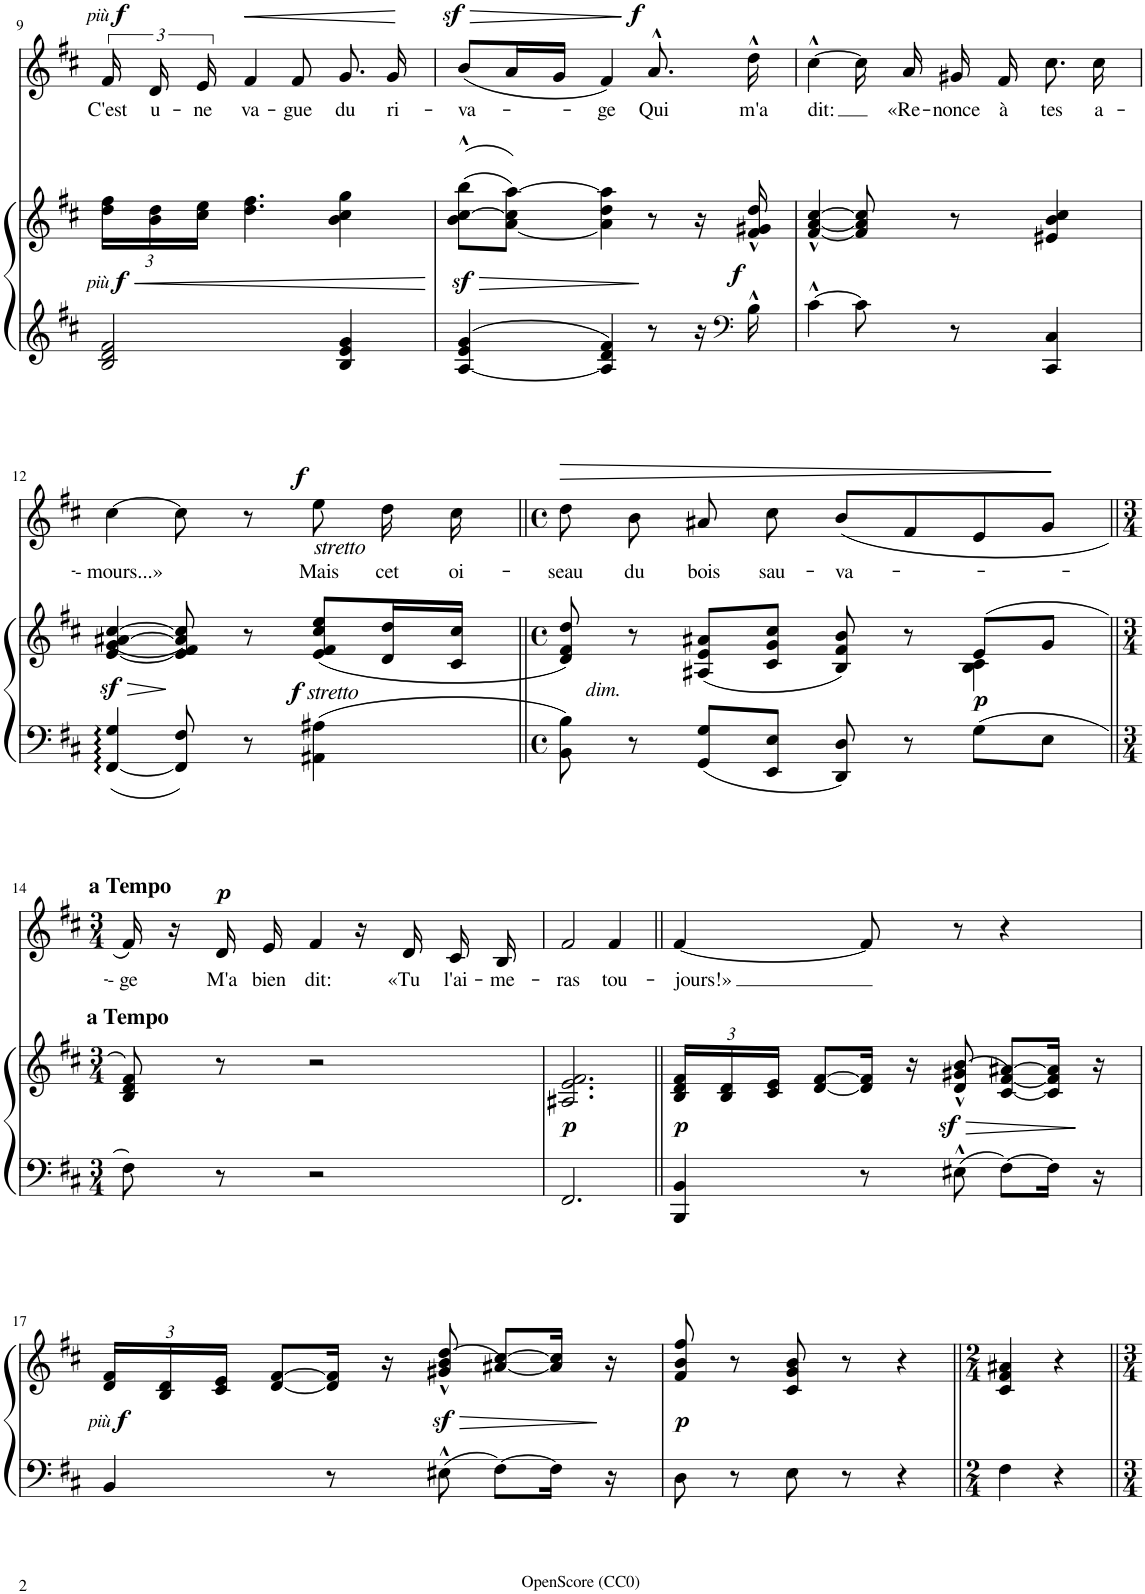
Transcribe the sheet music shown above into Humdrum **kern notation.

**kern	**kern	**dynam	**kern	**text	**dynam
*part2	*part2	*part2	*part1	*part1	*part1
*staff3	*staff2	*staff2/3	*staff1	*staff1	*staff1
*I"Piano	*	*	*I"Chant Voice	*	*
*I'Pno	*	*	*	*	*
!!LO:PB:g=z
*clefG2	*clefG2	*	*clefG2	*	*
*k[f#c#]	*k[f#c#]	*	*k[f#c#]	*	*
*M3/4	*M3/4	*	*M3/4	*	*
*	*Xbrackettup	*	*	*	*
=9	=9	=9	=9	=9	=9
!	!	!LO:HP:b	!	!LO:LY:b	!
!	!	!LO:DY:n=1:b	!	!	!
!	!	!LO:DY:n=2:b	!	!	!LO:DY:a
!	!	!	!	!	!LO:DY:n=1:a
2B/ 2d/ 2f#/	24dd\ 24ff#\LL	< other-dynamics f	24f#/	C'est	other-dynamics f
!	!	!	!	!LO:LY:b	!
.	24b\ 24dd\	.	24d/	u-	.
!	!	!	!	!LO:LY:b	!
.	24cc#\ 24ee\JJ	.	24e/	-ne	.
!	!	!	!	!LO:LY:b	!LO:HP:b
.	4.dd\ 4.ff#\	.	4f#/	va-	<
!	!	!	!	!LO:LY:b	!
.	.	.	8f#/	-gue	.
!	!	!	!	!LO:LY:b	!
4B/ 4e/ 4g/	4b\ 4cc#\ 4gg\	.	8.g/	du	.
!	!	!	!	!LO:LY:b	!
.	.	.	16g/	ri-	[
.	.	[	.	.	.
=10	=10	=10	=10	=10	=10
!	!	!LO:HP:b	!	!LO:LY:b	!LO:HP:b
[4A/ 4e/ 4g/	(>(8b\z<^^ [8cc#\z<^^ 8bb\z<^^L	>	(8bz>/L	-va-	>
.	[8a\ 8cc#\] [8aa\J))	.	16a/L	.	.
.	.	.	16g/JJ	.	.
!	!	!	!	!LO:LY:b	!
4A/] 4d/ 4f#/	4a\] 4dd\ 4aa\]	.	4f#/)	-ge	.
!	!	!	!	!LO:LY:b	!LO:DY:n=1:a
8r	8r	]	8.a^^/	Qui	] f
16r	16r	.	.	.	.
*clefF4	*	*	*	*	*
!	!	!LO:DY:b	!	!LO:LY:b	!
16B^^\	16f#/^^ 16g#X/^^ 16dd/^^	f	16dd^^\	m'a	.
=11	=11	=11	=11	=11	=11
!	!	!	!	!LO:LY:b	!
[4c#^^\	[4f#/^^ [4a/^^ [4cc#/^^	.	[4cc#^^\	dit:	.
8c#\]	8f#/] 8a/] 8cc#/]	.	16cc#\]	.	.
!	!	!	!	!LO:LY:b	!
.	.	.	16a/	«Re-	.
!	!	!	!	!LO:LY:b	!
8r	8r	.	16g#X/	-nonce	.
!	!	!	!	!LO:LY:b	!
.	.	.	16f#/	à	.
!	!	!	!	!LO:LY:b	!
4CC#/ 4C#/	4e#X/ 4b/ 4cc#/	.	8.cc#\	tes	.
!	!	!	!	!LO:LY:b	!
.	.	.	16cc#\	a-	.
!!LO:LB:g=z
=12	=12	=12	=12	=12	=12
!	!	!LO:HP:b	!	!LO:LY:b	!
[4FF#/ 4G/	(<[4e/z< 4g/z< [>4a#X/z< [4cc#/z<	>	[4cc#\	-- mours...»	.
8FF#/] 8F#/	8e/] 8f#/ 8a#/] 8cc#/])	]	8cc#\]	.	.
8r	8r	.	8r	.	.
!	!	!	!LO:TX:b:i:t=stretto	!	!
!	!LO:TX:b:i:t=stretto	!	!	!	!
!	!	!LO:DY:b	!	!LO:LY:b	!LO:DY:a
4AA#X\ 4A#X\	(8e/ 8f#/ 8cc#/ 8ee/L	f	8ee\	Mais	f
!	!	!	!	!LO:LY:b	!
.	16d/ 16dd/L	.	16dd\	cet	.
!	!	!	!	!LO:LY:b	!
.	16c#/ 16cc#/JJ	.	16cc#\	oi-	.
=13||	=13||	=13||	=13||	=13||	=13||
*M4/4	*M4/4	*	*M4/4	*	*
*met(c)	*met(c)	*	*met(c)	*	*
*	*^	*	*	*	*
!	!LO:TX:b:i:t=dim.	!	!	!	!	!
!	!	!	!	!	!LO:LY:b	!LO:HP:b
8BB\ 8B\	8d/ 8f#/ 8dd/)	2.ryy	.	8dd\	-seau	>
!	!	!	!	!	!LO:LY:b	!
8r	8r	.	.	8b\	du	.
!	!	!	!	!	!LO:LY:b	!
8GG/ 8G/L	(<8A#X/ 8e/ 8a#X/L	.	.	8a#X/	bois	.
!	!	!	!	!	!LO:LY:b	!
8EE/ 8E/J	8c#/ 8g/ 8cc#/J	.	.	8cc#\	sau-	.
!	!	!	!	!	!LO:LY:b	!
8DD/ 8D/	8B/ 8f#/ 8b/)	.	.	(8b/L	-va-	.
8r	8r	.	.	8f#/	.	.
!	!	!	!LO:DY:b	!	!	!
8G\L	(8e/L	4B\ 4c#\	p	8e/	.	.
8E\J	8g/J	.	.	8g/J	.	]
*	*v	*v	*	*	*	*
!!LO:LB:g=z
=14||	=14||	=14||	=14||	=14||	=14||
*M3/4	*M3/4	*	*M3/4	*	*
!	!	!	!LO:TX:a:B:t=a Tempo	!	!
!	!LO:TX:a:B:t=a Tempo	!	!	!	!
!	!	!	!	!LO:LY:b	!
8F#\	8B/ 8d/ 8f#/)	.	16f#/)	-- ge	.
.	.	.	16r	.	.
!	!	!	!	!LO:LY:b	!LO:DY:a
8r	8r	.	16d/	M'a	p
!	!	!	!	!LO:LY:b	!
.	.	.	16e/	bien	.
!	!	!	!	!LO:LY:b	!
2r	2r	.	4f#/	dit:	.
.	.	.	16r	.	.
!	!	!	!	!LO:LY:b	!
.	.	.	16d/	«Tu	.
!	!	!	!	!LO:LY:b	!
.	.	.	16c#/	l'ai-	.
!	!	!	!	!LO:LY:b	!
.	.	.	16B/	-me-	.
=15	=15	=15	=15	=15	=15
!	!	!LO:DY:b	!	!LO:LY:b	!
2.FF#/	2.A#X/ 2.e/ 2.f#/	p	2f#/	-ras	.
!	!	!	!	!LO:LY:b	!
.	.	.	4f#/	tou-	.
=16||	=16||	=16||	=16||	=16||	=16||
!	!	!LO:DY:b	!	!LO:LY:b	!
4BBB/ 4BB/	24B/ 24d/ 24f#/LL	p	[4f#/	-jours!»	.
.	24B/ 24d/	.	.	.	.
.	24c#/ 24e/JJ	.	.	.	.
.	[8d/ [8f#/L	.	.	.	.
8r	16d/] 16f#/]Jk	.	8f#/]	.	.
.	16r	.	.	.	.
!	!	!LO:HP:b	!	!	!
8E#X^^\	(>8d/z<^^ 8g#X/z<^^ 8b/z<^^	>	8r	.	.
[8F#\L	[8c#/ [8f#/ [8a#X/L)	.	4r	.	.
16F#\Jk]	16c#/] 16f#/] 16a#/]Jk	.	.	.	.
16r	16r	]	.	.	.
!!LO:LB:g=z
=17	=17	=17	=17	=17	=17
!	!	!LO:DY:b	!	!	!
!	!	!LO:DY:n=1:b	!	!	!
4BB/	24d/ 24f#/LL	other-dynamics f	2.r	.	.
.	24B/ 24d/	.	.	.	.
.	24c#/ 24e/JJ	.	.	.	.
.	[8d/ [8f#/L	.	.	.	.
8r	16d/] 16f#/]Jk	.	.	.	.
.	16r	.	.	.	.
!	!	!LO:HP:b	!	!	!
8E#X^^\	(>8g#X/z<^^ 8b/z<^^ 8dd/z<^^	>	.	.	.
[8F#\L	[8a#X/ [8cc#/L)	.	.	.	.
16F#\Jk]	16a#/] 16cc#/]Jk	.	.	.	.
16r	16r	]	.	.	.
=18	=18	=18	=18	=18	=18
!	!	!LO:DY:b	!	!	!
8D\	8f#/ 8b/ 8ff#/	p	2.r	.	.
8r	8r	.	.	.	.
8E\	8c#/ 8g/ 8b/	.	.	.	.
8r	8r	.	.	.	.
4r	4r	.	.	.	.
=19||	=19||	=19||	=19||	=19||	=19||
*M2/4	*M2/4	*	*M2/4	*	*
4F#\	4c#/ 4f#/ 4a#X/	.	2r	.	.
4r	4r	.	.	.	.
=||	=||	=||	=||	=||	=||
*-	*-	*-	*-	*-	*-
